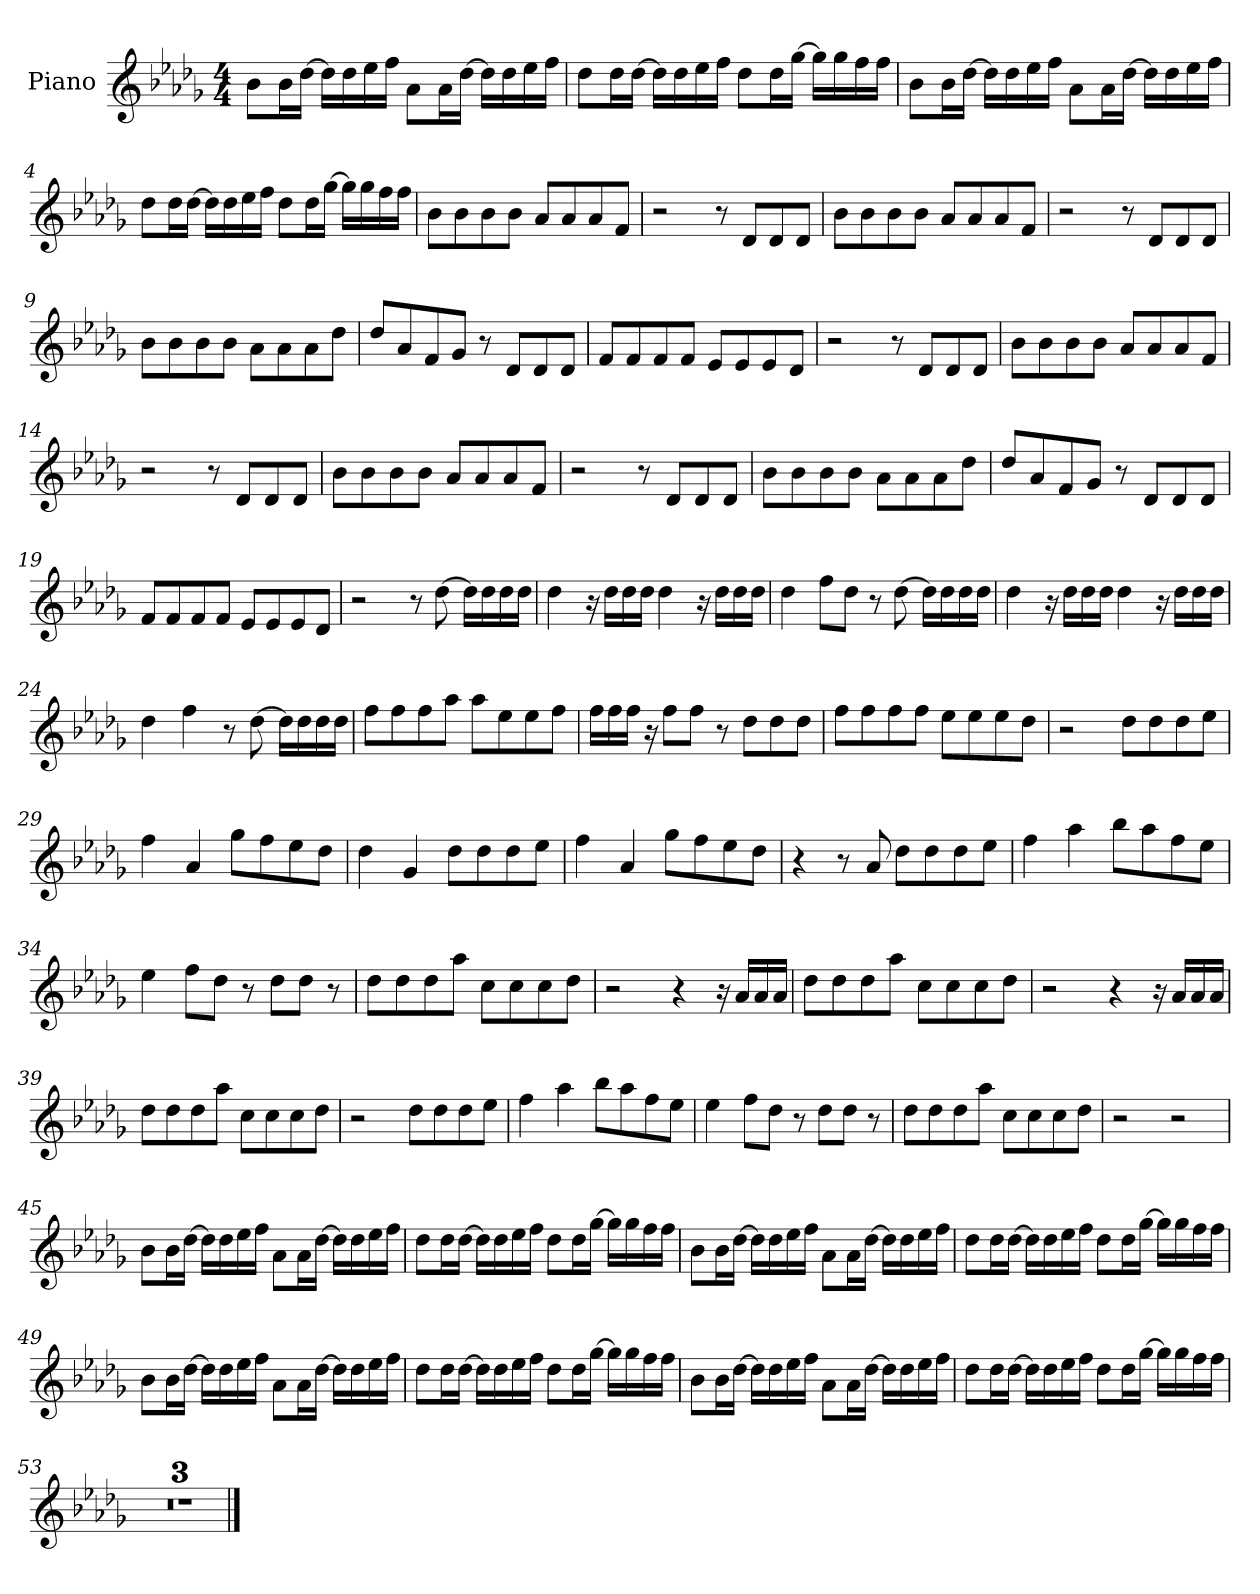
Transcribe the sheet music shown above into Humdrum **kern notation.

**kern
*part1
*staff1
*I"Piano
*I'Pno.
*clefG2
*k[b-e-a-d-g-]
*M4/4
*MM100
=1
8b-\L
16b-\L
[16dd-\JJ
16dd-\LL]
16dd-\
16ee-\
16ff\JJ
8a-\L
16a-\L
[16dd-\JJ
16dd-\LL]
16dd-\
16ee-\
16ff\JJ
=2
8dd-\L
16dd-\L
[16dd-\JJ
16dd-\LL]
16dd-\
16ee-\
16ff\JJ
8dd-\L
16dd-\L
[16gg-\JJ
16gg-\LL]
16gg-\
16ff\
16ff\JJ
=3
8b-\L
16b-\L
[16dd-\JJ
16dd-\LL]
16dd-\
16ee-\
16ff\JJ
8a-\L
16a-\L
[16dd-\JJ
16dd-\LL]
16dd-\
16ee-\
16ff\JJ
!!LO:LB:g=z
=4
8dd-\L
16dd-\L
[16dd-\JJ
16dd-\LL]
16dd-\
16ee-\
16ff\JJ
8dd-\L
16dd-\L
[16gg-\JJ
16gg-\LL]
16gg-\
16ff\
16ff\JJ
=5
8b-\L
8b-\
8b-\
8b-\J
8a-/L
8a-/
8a-/
8f/J
=6
2r
8r
8d-/L
8d-/
8d-/J
=7
8b-\L
8b-\
8b-\
8b-\J
8a-/L
8a-/
8a-/
8f/J
=8
2r
8r
8d-/L
8d-/
8d-/J
!!LO:LB:g=z
=9
8b-\L
8b-\
8b-\
8b-\J
8a-\L
8a-\
8a-\
8dd-\J
=10
8dd-/L
8a-/
8f/
8g-/J
8r
8d-/L
8d-/
8d-/J
=11
8f/L
8f/
8f/
8f/J
8e-/L
8e-/
8e-/
8d-/J
=12
2r
8r
8d-/L
8d-/
8d-/J
=13
8b-\L
8b-\
8b-\
8b-\J
8a-/L
8a-/
8a-/
8f/J
!!LO:LB:g=z
=14
2r
8r
8d-/L
8d-/
8d-/J
=15
8b-\L
8b-\
8b-\
8b-\J
8a-/L
8a-/
8a-/
8f/J
=16
2r
8r
8d-/L
8d-/
8d-/J
=17
8b-\L
8b-\
8b-\
8b-\J
8a-\L
8a-\
8a-\
8dd-\J
=18
8dd-/L
8a-/
8f/
8g-/J
8r
8d-/L
8d-/
8d-/J
!!LO:LB:g=z
=19
8f/L
8f/
8f/
8f/J
8e-/L
8e-/
8e-/
8d-/J
=20
2r
8r
[8dd-\
16dd-\LL]
16dd-\
16dd-\
16dd-\JJ
=21
4dd-\
16r
16dd-\LL
16dd-\
16dd-\JJ
4dd-\
16r
16dd-\LL
16dd-\
16dd-\JJ
=22
4dd-\
8ff\L
8dd-\J
8r
[8dd-\
16dd-\LL]
16dd-\
16dd-\
16dd-\JJ
!!LO:LB:g=z
=23
4dd-\
16r
16dd-\LL
16dd-\
16dd-\JJ
4dd-\
16r
16dd-\LL
16dd-\
16dd-\JJ
=24
4dd-\
4ff\
8r
[8dd-\
16dd-\LL]
16dd-\
16dd-\
16dd-\JJ
=25
8ff\L
8ff\
8ff\
8aa-\J
8aa-\L
8ee-\
8ee-\
8ff\J
=26
16ff\LL
16ff\
16ff\JJ
16r
8ff\L
8ff\J
8r
8dd-\L
8dd-\
8dd-\J
=27
8ff\L
8ff\
8ff\
8ff\J
8ee-\L
8ee-\
8ee-\
8dd-\J
!!LO:LB:g=z
=28
2r
8dd-\L
8dd-\
8dd-\
8ee-\J
=29
4ff\
4a-/
8gg-\L
8ff\
8ee-\
8dd-\J
=30
4dd-\
4g-/
8dd-\L
8dd-\
8dd-\
8ee-\J
=31
4ff\
4a-/
8gg-\L
8ff\
8ee-\
8dd-\J
=32
4r
8r
8a-/
8dd-\L
8dd-\
8dd-\
8ee-\J
=33
4ff\
4aa-\
8bb-\L
8aa-\
8ff\
8ee-\J
!!LO:LB:g=z
=34
4ee-\
8ff\L
8dd-\J
8r
8dd-\L
8dd-\J
8r
=35
8dd-\L
8dd-\
8dd-\
8aa-\J
8cc\L
8cc\
8cc\
8dd-\J
=36
2r
4r
16r
16a-/LL
16a-/
16a-/JJ
=37
8dd-\L
8dd-\
8dd-\
8aa-\J
8cc\L
8cc\
8cc\
8dd-\J
=38
2r
4r
16r
16a-/LL
16a-/
16a-/JJ
!!LO:LB:g=z
=39
8dd-\L
8dd-\
8dd-\
8aa-\J
8cc\L
8cc\
8cc\
8dd-\J
=40
2r
8dd-\L
8dd-\
8dd-\
8ee-\J
=41
4ff\
4aa-\
8bb-\L
8aa-\
8ff\
8ee-\J
=42
4ee-\
8ff\L
8dd-\J
8r
8dd-\L
8dd-\J
8r
=43
8dd-\L
8dd-\
8dd-\
8aa-\J
8cc\L
8cc\
8cc\
8dd-\J
=44
2r
2r
!!LO:PB:g=z
=45
8b-\L
16b-\L
[16dd-\JJ
16dd-\LL]
16dd-\
16ee-\
16ff\JJ
8a-\L
16a-\L
[16dd-\JJ
16dd-\LL]
16dd-\
16ee-\
16ff\JJ
=46
8dd-\L
16dd-\L
[16dd-\JJ
16dd-\LL]
16dd-\
16ee-\
16ff\JJ
8dd-\L
16dd-\L
[16gg-\JJ
16gg-\LL]
16gg-\
16ff\
16ff\JJ
=47
8b-\L
16b-\L
[16dd-\JJ
16dd-\LL]
16dd-\
16ee-\
16ff\JJ
8a-\L
16a-\L
[16dd-\JJ
16dd-\LL]
16dd-\
16ee-\
16ff\JJ
!!LO:LB:g=z
=48
8dd-\L
16dd-\L
[16dd-\JJ
16dd-\LL]
16dd-\
16ee-\
16ff\JJ
8dd-\L
16dd-\L
[16gg-\JJ
16gg-\LL]
16gg-\
16ff\
16ff\JJ
=49
8b-\L
16b-\L
[16dd-\JJ
16dd-\LL]
16dd-\
16ee-\
16ff\JJ
8a-\L
16a-\L
[16dd-\JJ
16dd-\LL]
16dd-\
16ee-\
16ff\JJ
=50
8dd-\L
16dd-\L
[16dd-\JJ
16dd-\LL]
16dd-\
16ee-\
16ff\JJ
8dd-\L
16dd-\L
[16gg-\JJ
16gg-\LL]
16gg-\
16ff\
16ff\JJ
!!LO:LB:g=z
=51
8b-\L
16b-\L
[16dd-\JJ
16dd-\LL]
16dd-\
16ee-\
16ff\JJ
8a-\L
16a-\L
[16dd-\JJ
16dd-\LL]
16dd-\
16ee-\
16ff\JJ
=52
8dd-\L
16dd-\L
[16dd-\JJ
16dd-\LL]
16dd-\
16ee-\
16ff\JJ
8dd-\L
16dd-\L
[16gg-\JJ
16gg-\LL]
16gg-\
16ff\
16ff\JJ
=53
1r
=54
1r
=55
1r
==
*-
